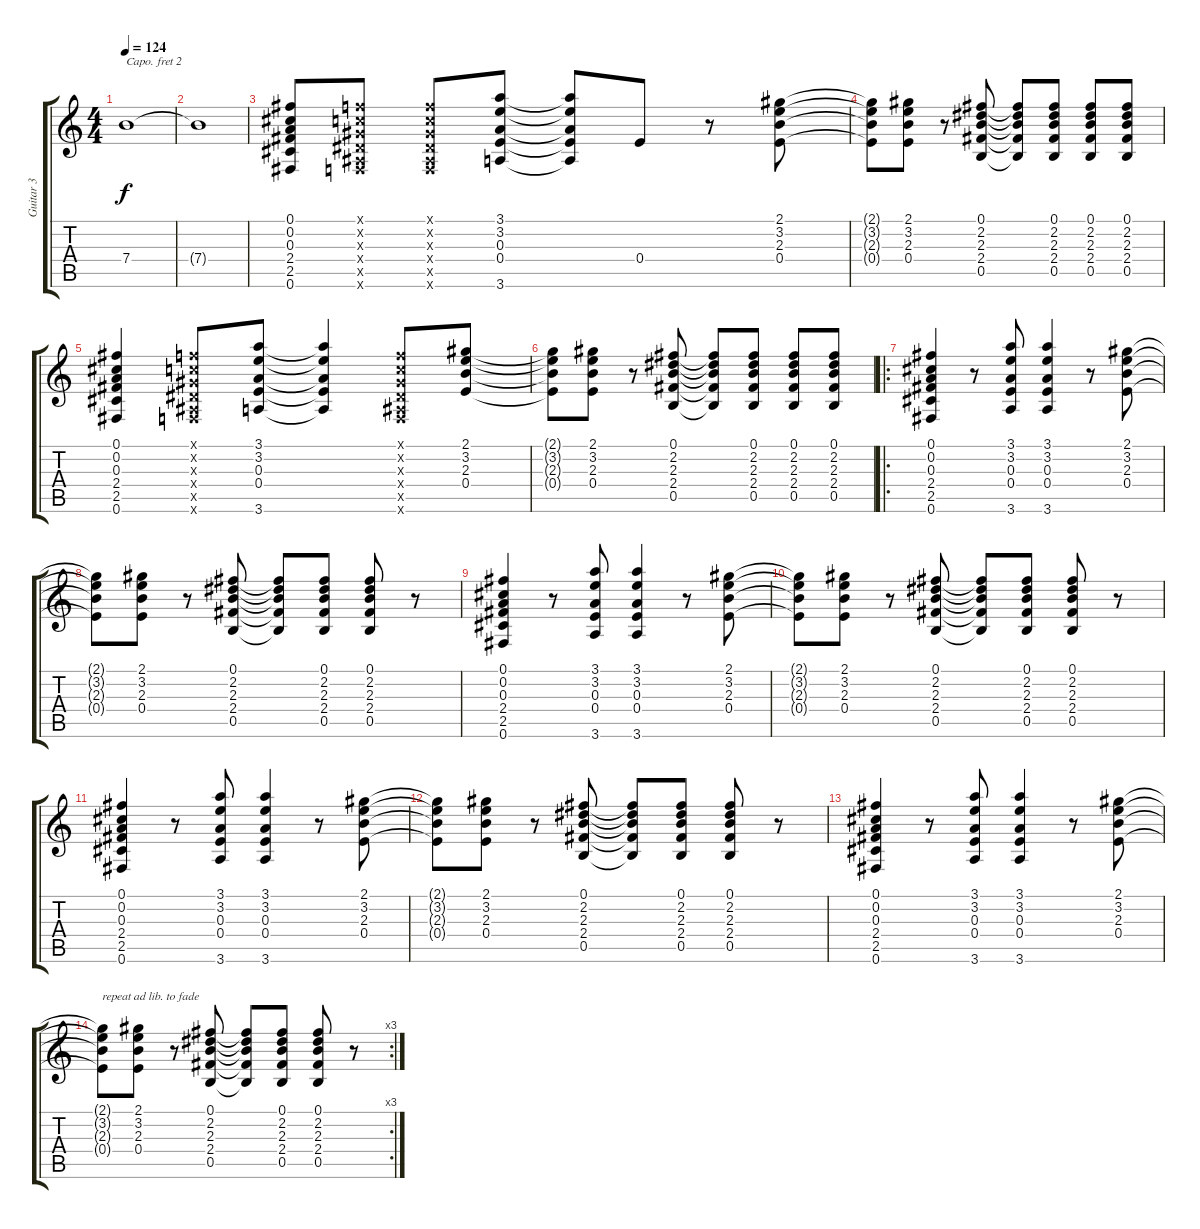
\track ("Guitar 3" "Guitar 3") {instrument electricguitarclean}
\staff {score tabs}
\capo 2
\tuning (E4 B3 G3 D3 A2 E2) {hide}
\ts (4 4)
\tempo 124
\clef g2
\ks c
7.4.1{dy f} |
7.4{t}.1 |
(0.1 0.2 0.3 2.4 2.5 0.6).8 (-1.1{x} -1.2{x} -1.3{x} -1.4{x} -1.5{x} -1.6{x}).8 (-1.1{x} -1.2{x} -1.3{x} -1.4{x} -1.5{x} -1.6{x}).8 (3.1 3.2 0.3 0.4 3.6).8 (3.1{t} 3.2{t} 0.3{t} 0.4{t} 3.6{t}).8 0.4.8 r.8 (2.1 3.2 2.3 0.4).8 |
(2.1{t} 3.2{t} 2.3{t} 0.4{t}).8 (2.1 3.2 2.3 0.4).8 r.8 (0.1 2.2 2.3 2.4 0.5).8 (0.1{t} 2.2{t} 2.3{t} 2.4{t} 0.5{t}).8 (0.1 2.2 2.3 2.4 0.5).8 (0.1 2.2 2.3 2.4 0.5).8 (0.1 2.2 2.3 2.4 0.5).8 |
(0.1 0.2 0.3 2.4 2.5 0.6).4 (-1.1{x} -1.2{x} -1.3{x} -1.4{x} -1.5{x} -1.6{x}).8 (3.1 3.2 0.3 0.4 3.6).8 (3.1{t} 3.2{t} 0.3{t} 0.4{t} 3.6{t}).4 (-1.1{x} -1.2{x} -1.3{x} -1.4{x} -1.5{x} -1.6{x}).8 (2.1 3.2 2.3 0.4).8 |
(2.1{t} 3.2{t} 2.3{t} 0.4{t}).8 (2.1 3.2 2.3 0.4).8 r.8 (0.1 2.2 2.3 2.4 0.5).8 (0.1{t} 2.2{t} 2.3{t} 2.4{t} 0.5{t}).8 (0.1 2.2 2.3 2.4 0.5).8 (0.1 2.2 2.3 2.4 0.5).8 (0.1 2.2 2.3 2.4 0.5).8 |
\ro
(0.1 0.2 0.3 2.4 2.5 0.6).4 r.8 (3.1 3.2 0.3 0.4 3.6).8 (3.1 3.2 0.3 0.4 3.6).4 r.8 (2.1 3.2 2.3 0.4).8 |
(2.1{t} 3.2{t} 2.3{t} 0.4{t}).8 (2.1 3.2 2.3 0.4).8 r.8 (0.1 2.2 2.3 2.4 0.5).8 (0.1{t} 2.2{t} 2.3{t} 2.4{t} 0.5{t}).8 (0.1 2.2 2.3 2.4 0.5).8 (0.1 2.2 2.3 2.4 0.5).8 r.8 |
(0.1 0.2 0.3 2.4 2.5 0.6).4 r.8 (3.1 3.2 0.3 0.4 3.6).8 (3.1 3.2 0.3 0.4 3.6).4 r.8 (2.1 3.2 2.3 0.4).8 |
(2.1{t} 3.2{t} 2.3{t} 0.4{t}).8 (2.1 3.2 2.3 0.4).8 r.8 (0.1 2.2 2.3 2.4 0.5).8 (0.1{t} 2.2{t} 2.3{t} 2.4{t} 0.5{t}).8 (0.1 2.2 2.3 2.4 0.5).8 (0.1 2.2 2.3 2.4 0.5).8 r.8 |
(0.1 0.2 0.3 2.4 2.5 0.6).4 r.8 (3.1 3.2 0.3 0.4 3.6).8 (3.1 3.2 0.3 0.4 3.6).4 r.8 (2.1 3.2 2.3 0.4).8 |
(2.1{t} 3.2{t} 2.3{t} 0.4{t}).8 (2.1 3.2 2.3 0.4).8 r.8 (0.1 2.2 2.3 2.4 0.5).8 (0.1{t} 2.2{t} 2.3{t} 2.4{t} 0.5{t}).8 (0.1 2.2 2.3 2.4 0.5).8 (0.1 2.2 2.3 2.4 0.5).8 r.8 |
(0.1 0.2 0.3 2.4 2.5 0.6).4 r.8 (3.1 3.2 0.3 0.4 3.6).8 (3.1 3.2 0.3 0.4 3.6).4 r.8 (2.1 3.2 2.3 0.4).8 |
\rc 3
(2.1{t} 3.2{t} 2.3{t} 0.4{t}).8{txt "repeat ad lib. to fade"} (2.1 3.2 2.3 0.4).8 r.8 (0.1 2.2 2.3 2.4 0.5).8 (0.1{t} 2.2{t} 2.3{t} 2.4{t} 0.5{t}).8 (0.1 2.2 2.3 2.4 0.5).8 (0.1 2.2 2.3 2.4 0.5).8 r.8
